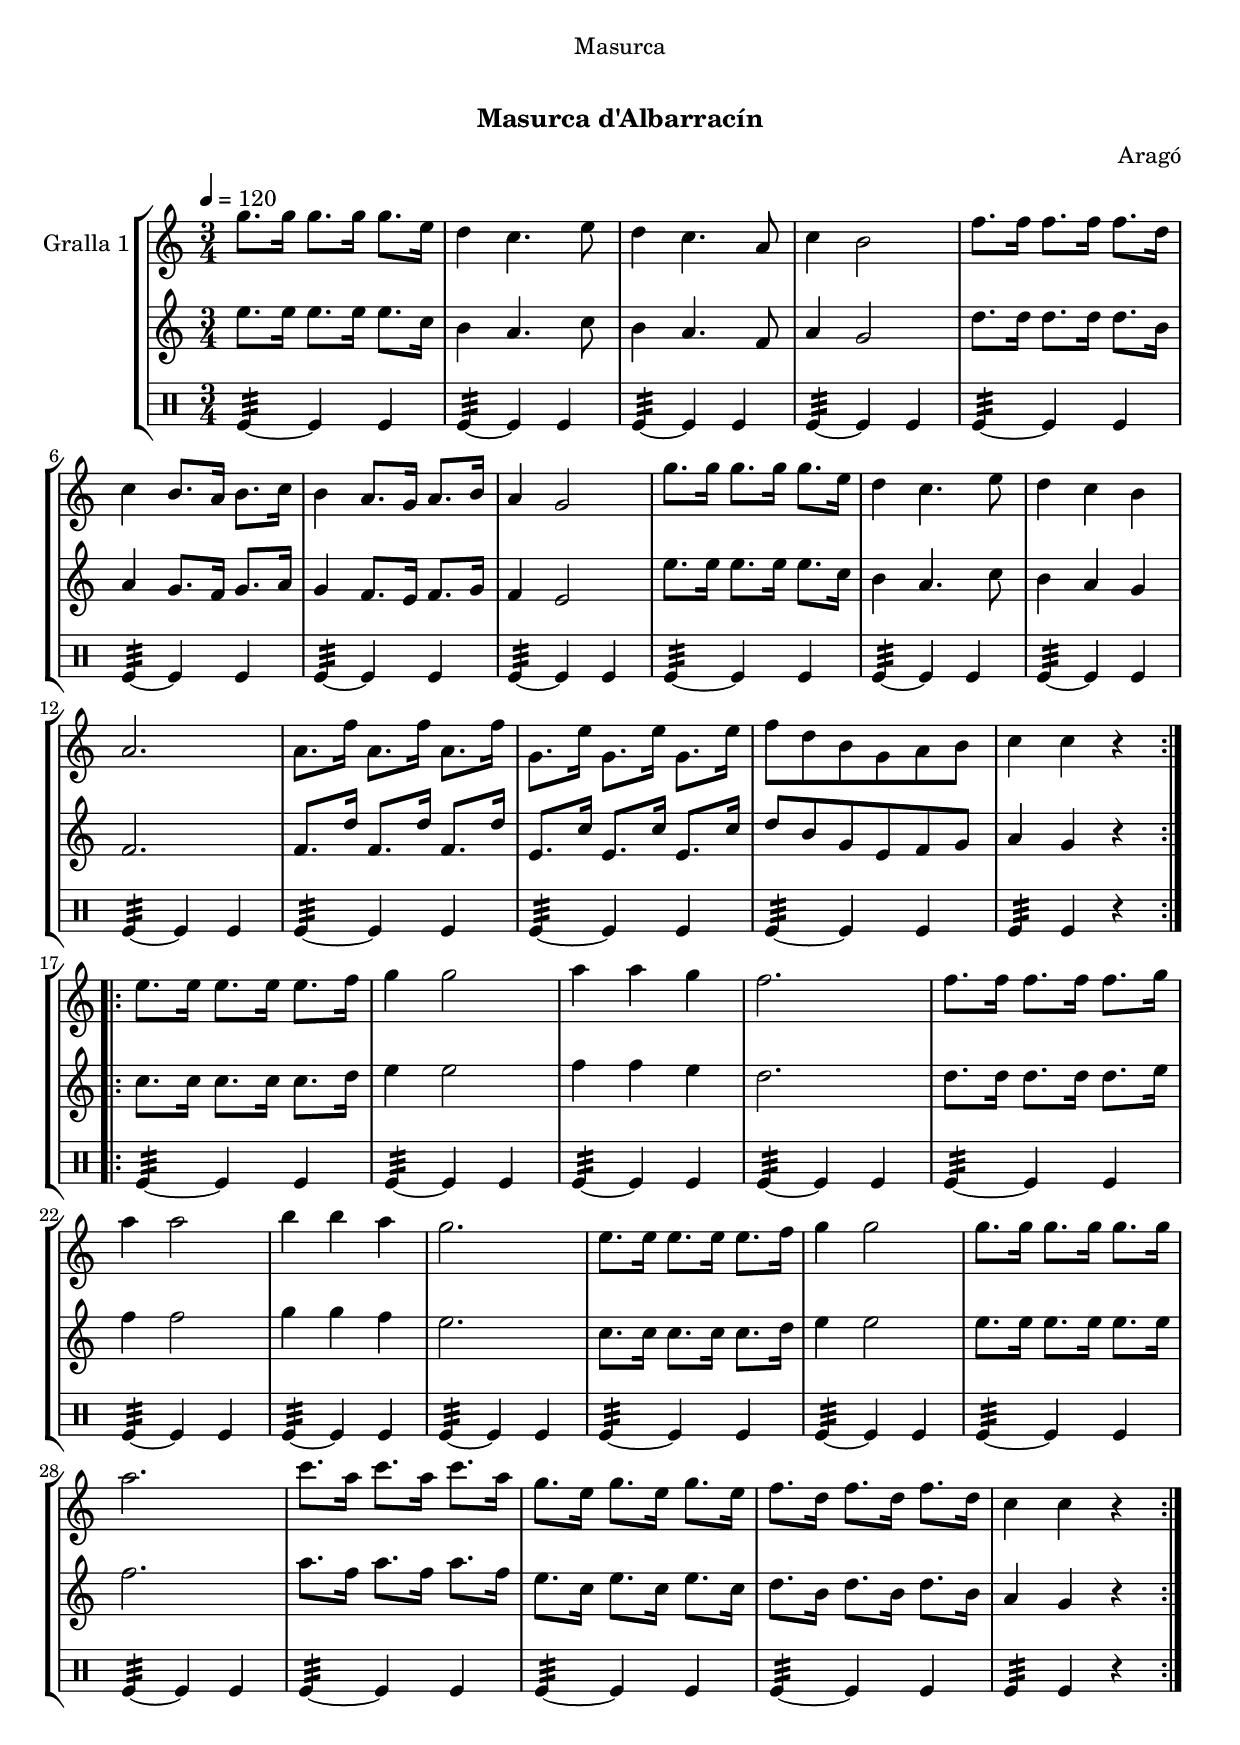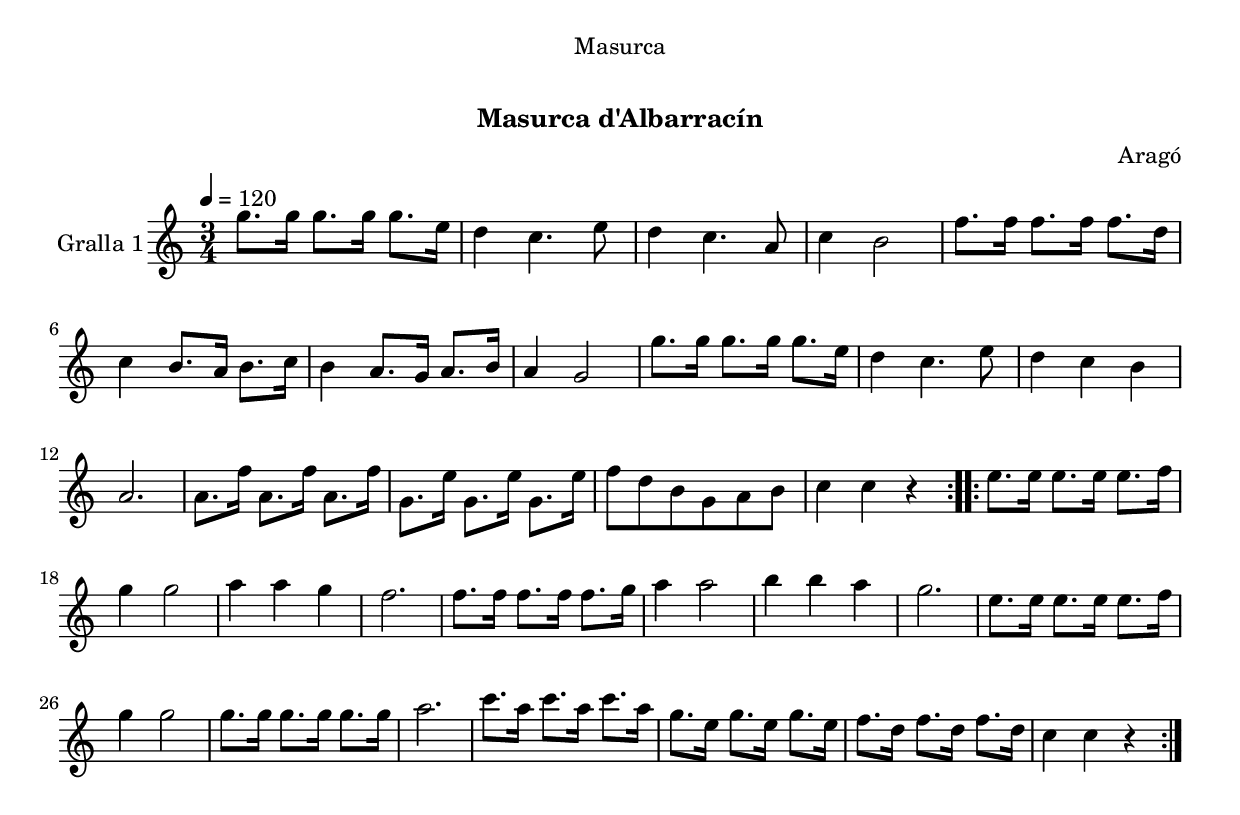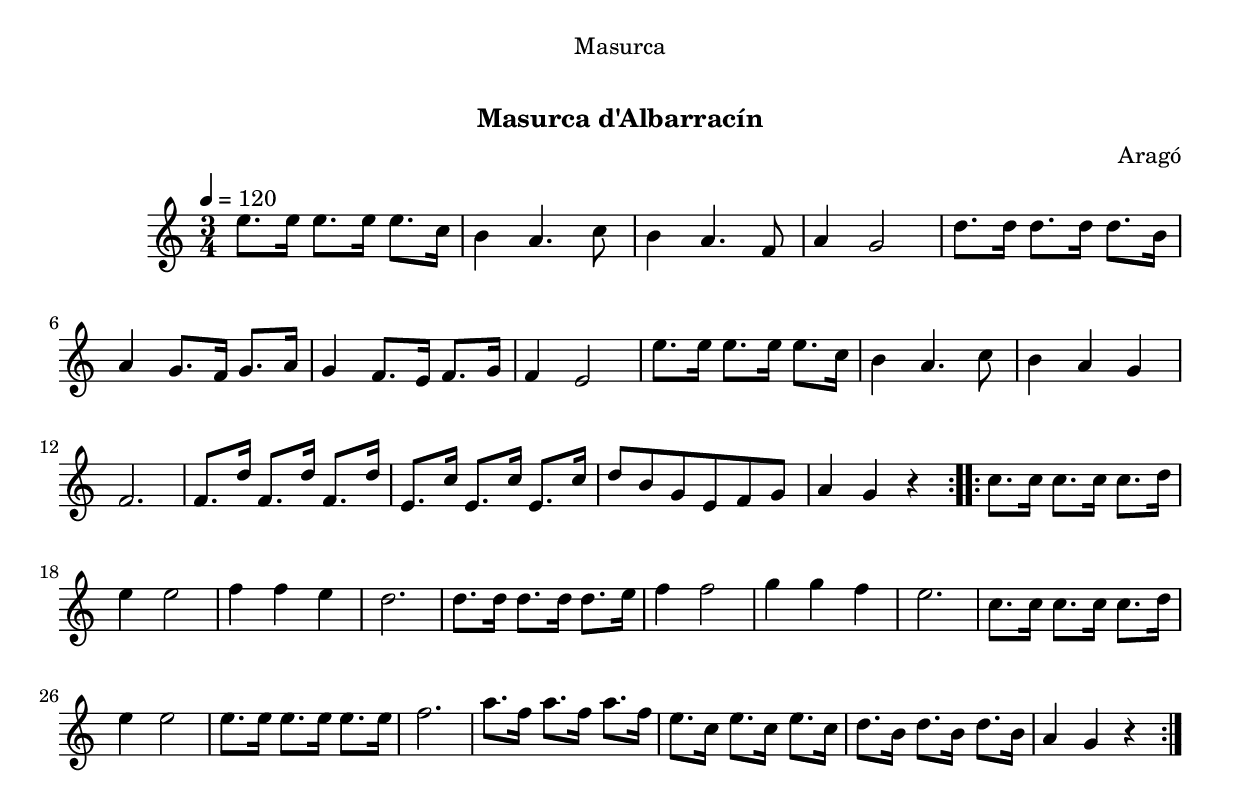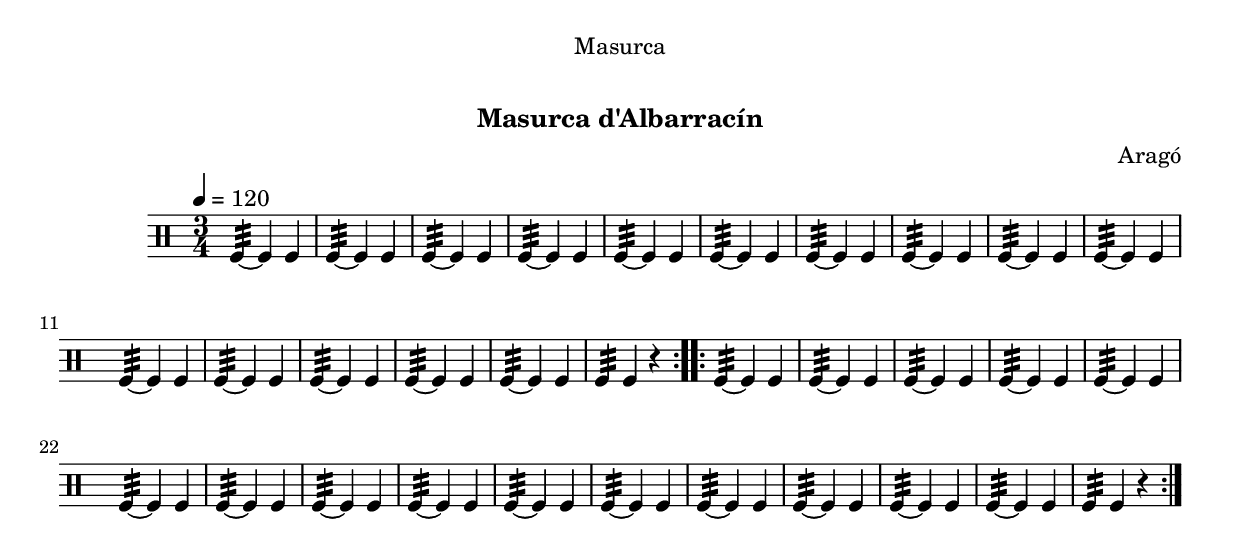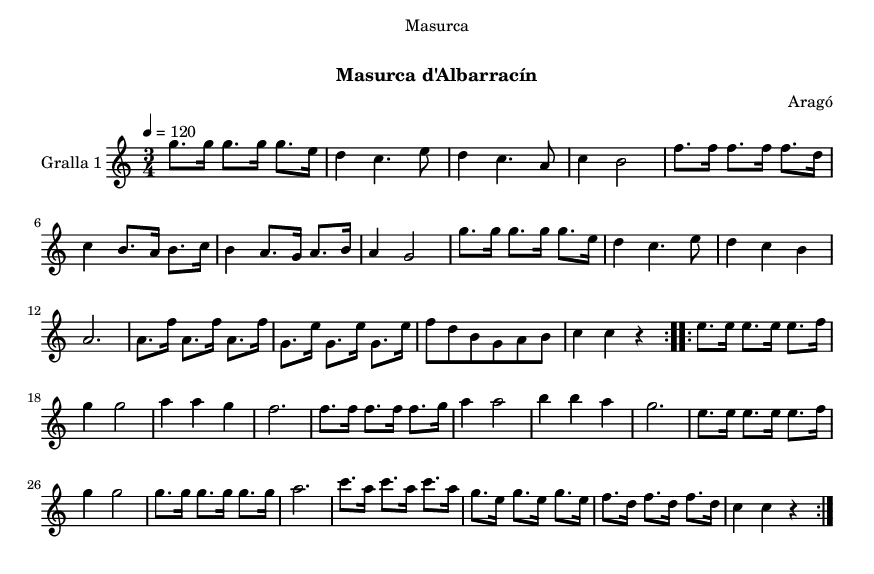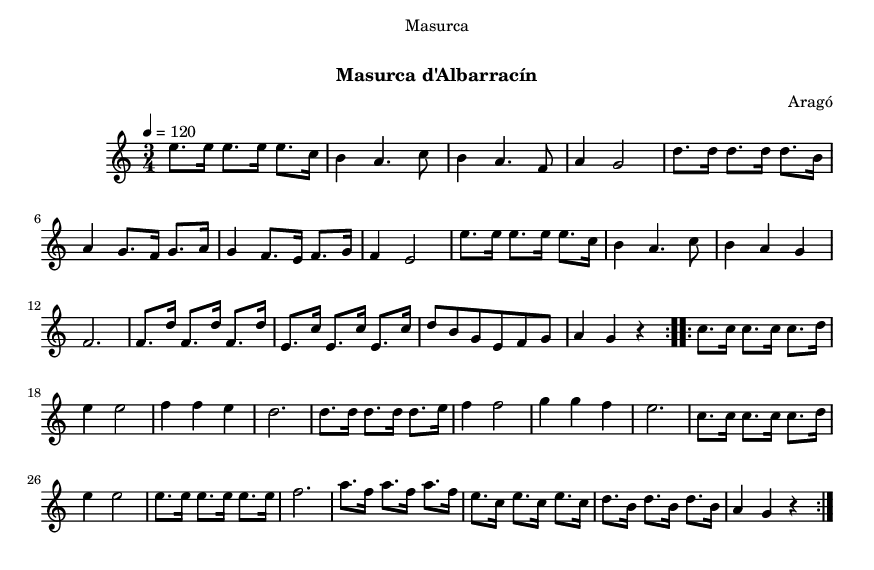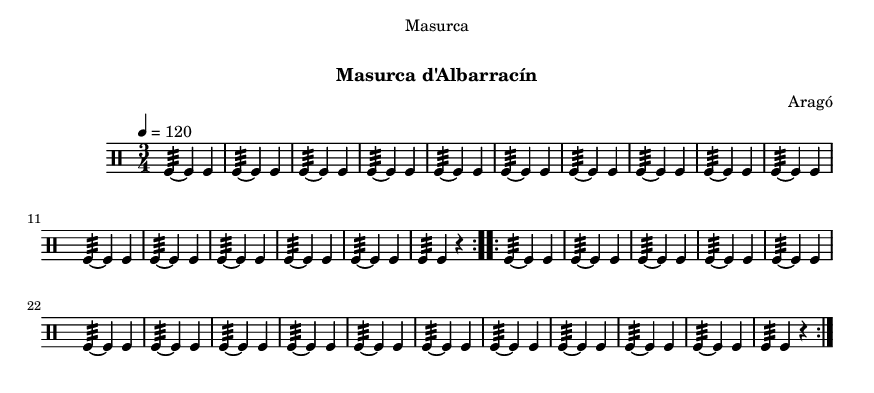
\version "2.16.0"

\header {
  dedication="Masurca"
  title="  "
  subtitle="Masurca d'Albarracín"
  subsubtitle=""
  poet=""
  meter=""
  piece=""
  composer="Aragó"
  arranger=""
  opus=""
  instrument=""
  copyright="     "
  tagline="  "
}

liniaroAa =
\relative g''
{
  \tempo 4=120
  \clef treble
  \key c \major
  \time 3/4
  \repeat volta 2 { g8. g16 g8. g16 g8. e16  |
  d4 c4. e8  |
  d4 c4. a8  |
  c4 b2  |
  %05
  f'8. f16 f8. f16 f8. d16  |
  c4 b8. a16 b8. c16  |
  b4 a8. g16 a8. b16  |
  a4 g2  |
  g'8. g16 g8. g16 g8. e16  |
  %10
  d4 c4. e8  |
  d4 c b  |
  a2.  |
  a8. f'16 a,8. f'16 a,8. f'16  |
  g,8. e'16 g,8. e'16 g,8. e'16  |
  %15
  f8 d b g a b  |
  c4 c r  | }
  \repeat volta 2 { e8. e16 e8. e16 e8. f16  |
  g4 g2  |
  a4 a g  |
  %20
  f2.  |
  f8. f16 f8. f16 f8. g16  |
  a4 a2  |
  b4 b a  |
  g2.  |
  %25
  e8. e16 e8. e16 e8. f16  |
  g4 g2  |
  g8. g16 g8. g16 g8. g16  |
  a2.  |
  c8. a16 c8. a16 c8. a16  |
  %30
  g8. e16 g8. e16 g8. e16  |
  f8. d16 f8. d16 f8. d16  |
  c4 c r  | }
}

liniaroAb =
\relative e''
{
  \tempo 4=120
  \clef treble
  \key c \major
  \time 3/4
  \repeat volta 2 { e8. e16 e8. e16 e8. c16  |
  b4 a4. c8  |
  b4 a4. f8  |
  a4 g2  |
  %05
  d'8. d16 d8. d16 d8. b16  |
  a4 g8. f16 g8. a16  |
  g4 f8. e16 f8. g16  |
  f4 e2  |
  e'8. e16 e8. e16 e8. c16  |
  %10
  b4 a4. c8  |
  b4 a g  |
  f2.  |
  f8. d'16 f,8. d'16 f,8. d'16  |
  e,8. c'16 e,8. c'16 e,8. c'16  |
  %15
  d8 b g e f g  |
  a4 g r  | }
  \repeat volta 2 { c8. c16 c8. c16 c8. d16  |
  e4 e2  |
  f4 f e  |
  %20
  d2.  |
  d8. d16 d8. d16 d8. e16  |
  f4 f2  |
  g4 g f  |
  e2.  |
  %25
  c8. c16 c8. c16 c8. d16  |
  e4 e2  |
  e8. e16 e8. e16 e8. e16  |
  f2.  |
  a8. f16 a8. f16 a8. f16  |
  %30
  e8. c16 e8. c16 e8. c16  |
  d8. b16 d8. b16 d8. b16  |
  a4 g r  | }
}

liniaroAc =
\drummode
{
  \tempo 4=120
  \time 3/4
  \repeat volta 2 { tomfl4:32 ~ tomfl tomfl  |
  tomfl4:32 ~ tomfl tomfl  |
  tomfl4:32 ~ tomfl tomfl  |
  tomfl4:32 ~ tomfl tomfl  |
  %05
  tomfl4:32 ~ tomfl tomfl  |
  tomfl4:32 ~ tomfl tomfl  |
  tomfl4:32 ~ tomfl tomfl  |
  tomfl4:32 ~ tomfl tomfl  |
  tomfl4:32 ~ tomfl tomfl  |
  %10
  tomfl4:32 ~ tomfl tomfl  |
  tomfl4:32 ~ tomfl tomfl  |
  tomfl4:32 ~ tomfl tomfl  |
  tomfl4:32 ~ tomfl tomfl  |
  tomfl4:32 ~ tomfl tomfl  |
  %15
  tomfl4:32 ~ tomfl tomfl  |
  tomfl4:32 tomfl r  | }
  \repeat volta 2 { tomfl4:32 ~ tomfl tomfl  |
  tomfl4:32 ~ tomfl tomfl  |
  tomfl4:32 ~ tomfl tomfl  |
  %20
  tomfl4:32 ~ tomfl tomfl  |
  tomfl4:32 ~ tomfl tomfl  |
  tomfl4:32 ~ tomfl tomfl  |
  tomfl4:32 ~ tomfl tomfl  |
  tomfl4:32 ~ tomfl tomfl  |
  %25
  tomfl4:32 ~ tomfl tomfl  |
  tomfl4:32 ~ tomfl tomfl  |
  tomfl4:32 ~ tomfl tomfl  |
  tomfl4:32 ~ tomfl tomfl  |
  tomfl4:32 ~ tomfl tomfl  |
  %30
  tomfl4:32 ~ tomfl tomfl  |
  tomfl4:32 ~ tomfl tomfl  |
  tomfl4:32 tomfl r  | }
}

\book {

\paper {
  print-page-number = false
}

\bookpart {
  \score {
    \new StaffGroup {
      \override Score.RehearsalMark #'self-alignment-X = #LEFT
      <<
        \new Staff \with {instrumentName = #"Gralla 1" } \liniaroAa
        \new Staff \with {instrumentName = #"" } \liniaroAb
        \new DrumStaff \with {instrumentName = #"" } \liniaroAc
      >>
    }
    \layout {}
  }\score { \unfoldRepeats
    \new StaffGroup {
      \override Score.RehearsalMark #'self-alignment-X = #LEFT
      <<
        \new Staff \with {instrumentName = #"Gralla 1" } \liniaroAa
        \new Staff \with {instrumentName = #"" } \liniaroAb
        \new DrumStaff \with {instrumentName = #"" } \liniaroAc
      >>
    }
    \midi {}
  }
}

\bookpart {
  \header {}
  \score {
    \new StaffGroup {
      \override Score.RehearsalMark #'self-alignment-X = #LEFT
      <<
        \new Staff \with {instrumentName = #"Gralla 1" } \liniaroAa
      >>
    }
    \layout {}
  }\score { \unfoldRepeats
    \new StaffGroup {
      \override Score.RehearsalMark #'self-alignment-X = #LEFT
      <<
        \new Staff \with {instrumentName = #"Gralla 1" } \liniaroAa
      >>
    }
    \midi {}
  }
}

\bookpart {
  \header {}
  \score {
    \new StaffGroup {
      \override Score.RehearsalMark #'self-alignment-X = #LEFT
      <<
        \new Staff \with {instrumentName = #"" } \liniaroAb
      >>
    }
    \layout {}
  }\score { \unfoldRepeats
    \new StaffGroup {
      \override Score.RehearsalMark #'self-alignment-X = #LEFT
      <<
        \new Staff \with {instrumentName = #"" } \liniaroAb
      >>
    }
    \midi {}
  }
}

\bookpart {
  \header {}
  \score {
    \new StaffGroup {
      \override Score.RehearsalMark #'self-alignment-X = #LEFT
      <<
        \new DrumStaff \with {instrumentName = #"" } \liniaroAc
      >>
    }
    \layout {}
  }\score { \unfoldRepeats
    \new StaffGroup {
      \override Score.RehearsalMark #'self-alignment-X = #LEFT
      <<
        \new DrumStaff \with {instrumentName = #"" } \liniaroAc
      >>
    }
    \midi {}
  }
}

}

\book {

\paper {
  print-page-number = false
  #(set-paper-size "a6landscape")
  #(layout-set-staff-size 14)
}

\bookpart {
  \header {}
  \score {
    \new StaffGroup {
      \override Score.RehearsalMark #'self-alignment-X = #LEFT
      <<
        \new Staff \with {instrumentName = #"Gralla 1" } \liniaroAa
      >>
    }
    \layout {}
  }
}

\bookpart {
  \header {}
  \score {
    \new StaffGroup {
      \override Score.RehearsalMark #'self-alignment-X = #LEFT
      <<
        \new Staff \with {instrumentName = #"" } \liniaroAb
      >>
    }
    \layout {}
  }
}

\bookpart {
  \header {}
  \score {
    \new StaffGroup {
      \override Score.RehearsalMark #'self-alignment-X = #LEFT
      <<
        \new DrumStaff \with {instrumentName = #"" } \liniaroAc
      >>
    }
    \layout {}
  }
}

}

